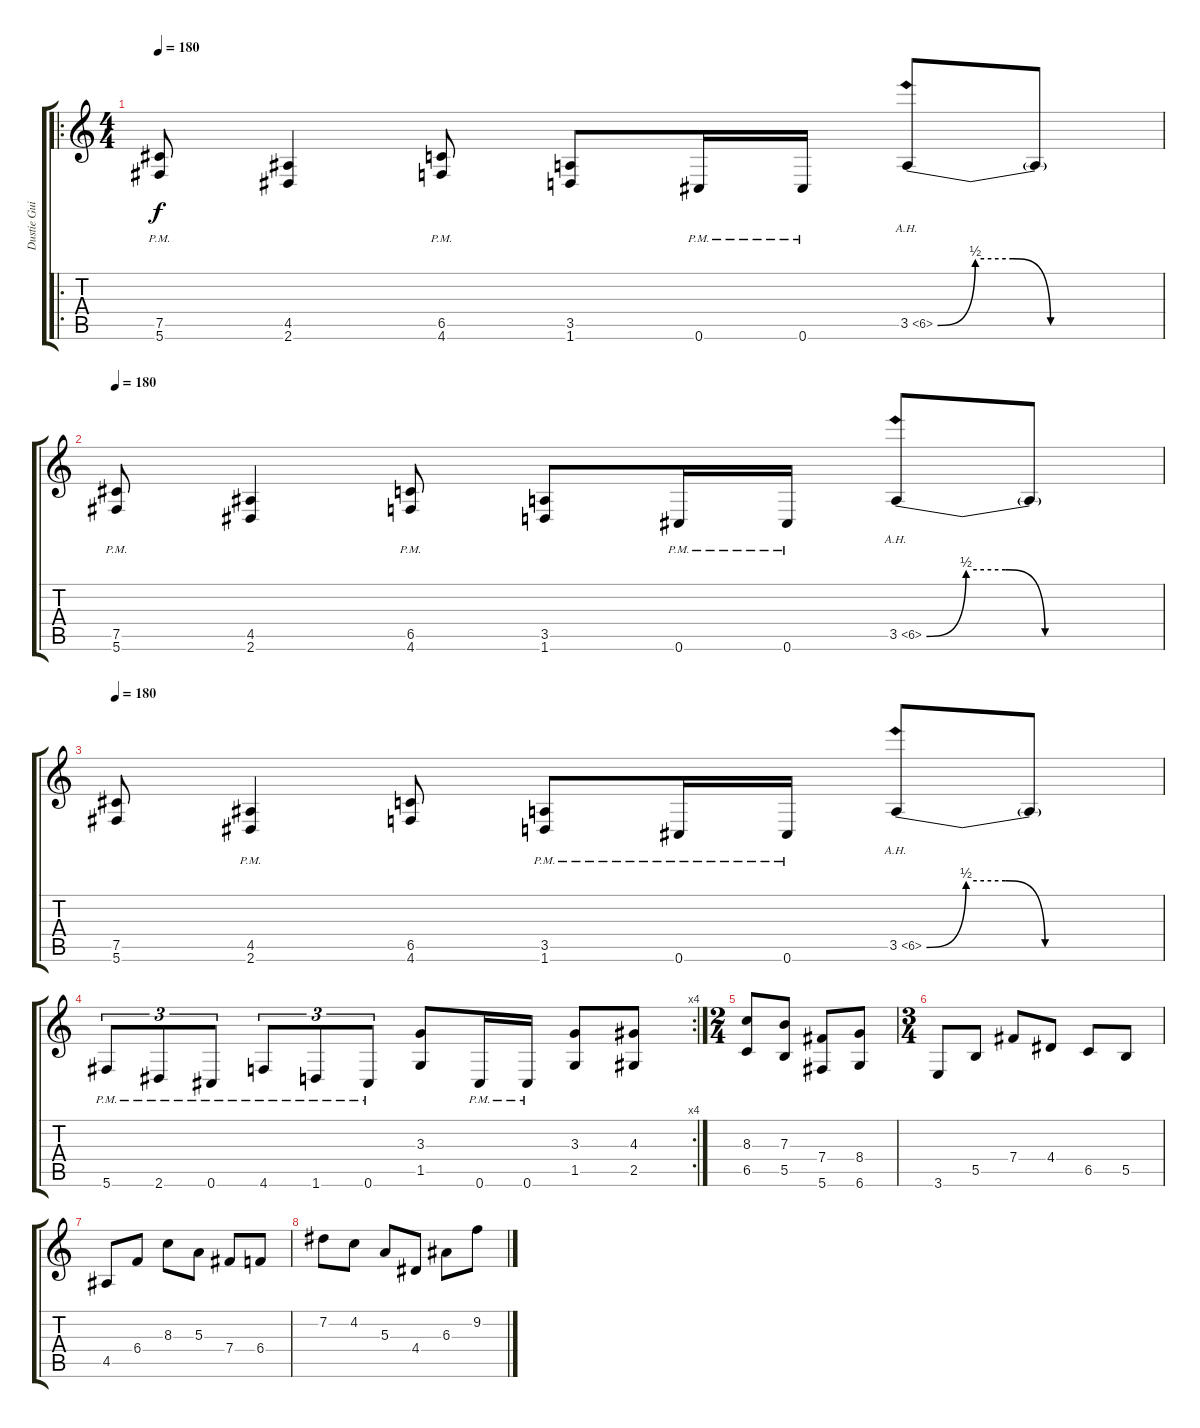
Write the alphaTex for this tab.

\track ("Dustie Guitar" "Dustie Gui") {instrument distortionguitar}
\staff {score tabs}
\tuning (Db4 Ab3 E3 B2 Gb2 Db2) {hide}
\ro
\ts (4 4)
\tempo 180
\clef g2
\ks c
(7.5{pm} 5.6).8{dy f} (4.5 2.6).4 (6.5{pm} 4.6).8 (3.5 1.6).8 0.6{pm}.16 0.6{pm}.16 3.5{be (custom 0 0 10 2 20 2 30 0 60 0) ah 3}.8 3.5{t}.8 |
\tempo 180
(7.5{pm} 5.6).8 (4.5 2.6).4 (6.5{pm} 4.6).8 (3.5 1.6).8 0.6{pm}.16 0.6{pm}.16 3.5{be (custom 0 0 10 2 20 2 30 0 60 0) ah 3}.8 3.5{t}.8 |
\tempo 180
(7.5 5.6).8 (4.5{pm} 2.6).4 (6.5 4.6).8 (3.5{pm} 1.6).8 0.6{pm}.16 0.6{pm}.16 3.5{be (custom 0 0 10 2 20 2 30 0 60 0) ah 3}.8 3.5{t}.8 |
\rc 4
5.6{pm}.8{tu (3 2)} 2.6{pm}.8{tu (3 2)} 0.6{pm}.8{tu (3 2)} 4.6{pm}.8{tu (3 2)} 1.6{pm}.8{tu (3 2)} 0.6{pm}.8{tu (3 2)} (3.3 1.5).8 0.6{pm}.16 0.6{pm}.16 (3.3 1.5).8 (4.3 2.5).8 |
\ts (2 4)
(8.3 6.5).8 (7.3 5.5).8 (7.4 5.6).8 (8.4 6.6).8 |
\ts (3 4)
3.6.8 5.5.8 7.4.8 4.4.8 6.5.8 5.5.8 |
4.5.8 6.4.8 8.3.8 5.3.8 7.4.8 6.4.8 |
7.2.8 4.2.8 5.3.8 4.4.8 6.3.8 9.2.8
